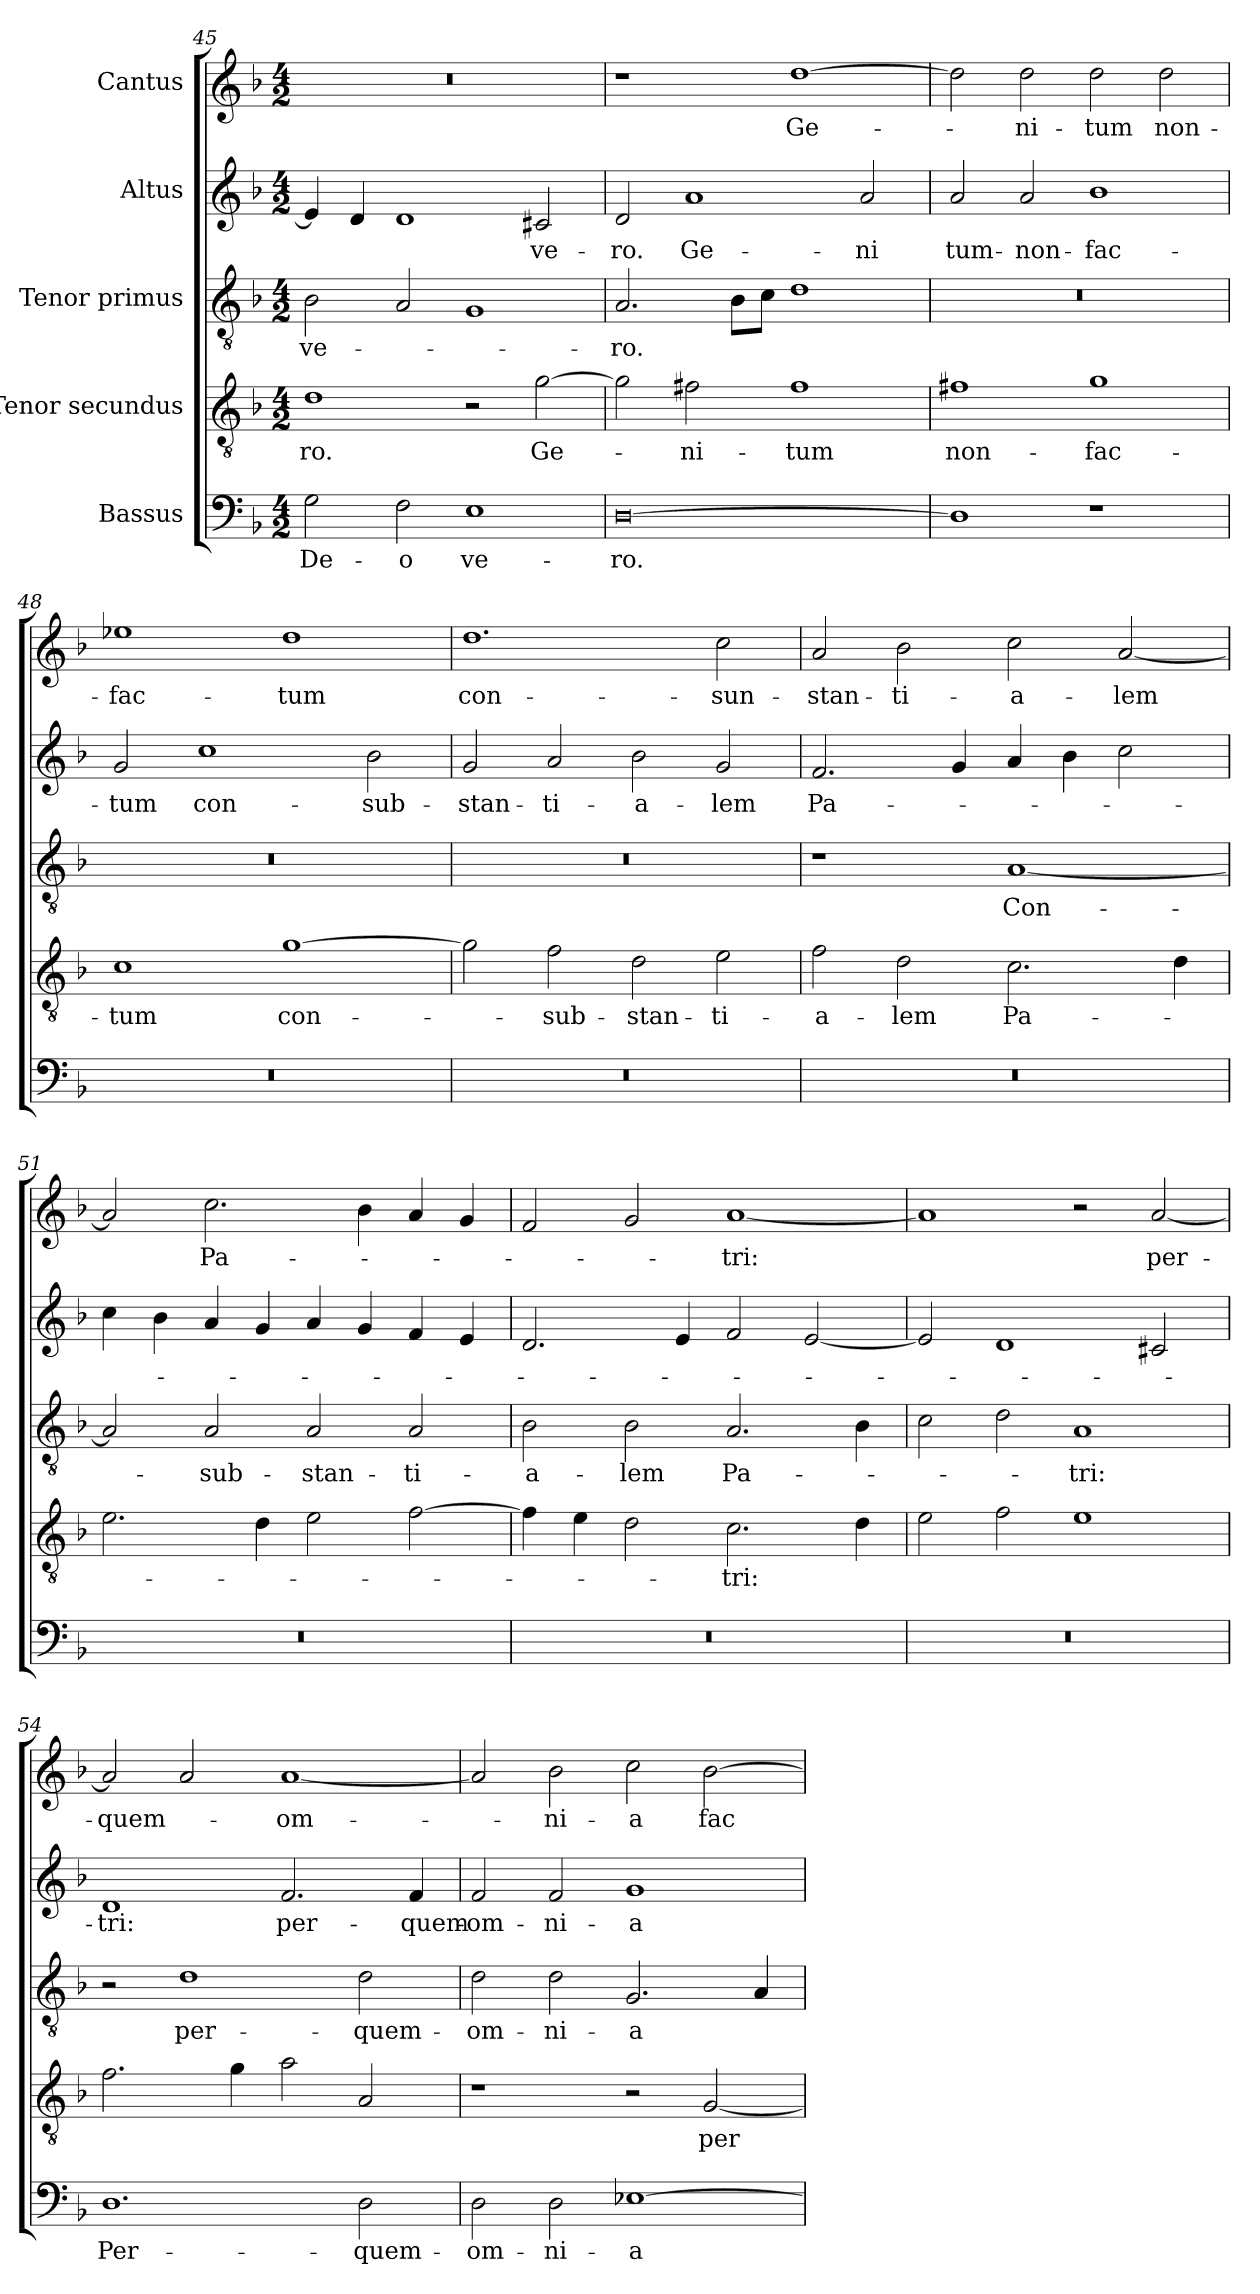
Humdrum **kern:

**kern	**text	**kern	**text	**kern	**text	**kern	**text	**kern	**text
*part5	*part5	*part4	*part4	*part3	*part3	*part2	*part2	*part1	*part1
*staff5	*staff5	*staff4	*staff4	*staff3	*staff3	*staff2	*staff2	*staff1	*staff1
*I"Bassus	*	*I"Tenor secundus	*	*I"Tenor primus	*	*I"Altus	*	*I"Cantus	*
*clefF4	*	*clefGv2	*	*clefGv2	*	*clefG2	*	*clefG2	*
*k[b-]	*	*k[b-]	*	*k[b-]	*	*k[b-]	*	*k[b-]	*
*M4/2	*	*M4/2	*	*M4/2	*	*M4/2	*	*M4/2	*
=45	=45	=45	=45	=45	=45	=45	=45	=45	=45
2G\	De-	1d\	-ro.	2B-\	ve-	4e/]	.	0r	.
.	.	.	.	.	.	4d/	.	.	.
2F\	-o	.	.	2A/	.	1d/	.	.	.
1E\	ve-	2r	.	1G/	.	.	.	.	.
.	.	[2g\	Ge-	.	.	2c#X/	ve-	.	.
=46	=46	=46	=46	=46	=46	=46	=46	=46	=46
[0D\	-ro.	2g\]	.	2.A/	-ro.	2d/	-ro.	1r	.
.	.	2f#X\	-ni-	.	.	1a/	Ge-	.	.
.	.	.	.	8B-\L	.	.	.	.	.
.	.	.	.	8c\J	.	.	.	.	.
.	.	1f#\	-tum	1d\	.	.	.	[1dd\	Ge-
.	.	.	.	.	.	2a/	-ni	.	.
=47	=47	=47	=47	=47	=47	=47	=47	=47	=47
1D\]	.	1f#X\	non-	0r	.	2a/	tum-	2dd\]	.
.	.	.	.	.	.	2a/	non-	2dd\	-ni-
1r	.	1g\	fac-	.	.	1b-\	fac-	2dd\	-tum
.	.	.	.	.	.	.	.	2dd\	non-
=48	=48	=48	=48	=48	=48	=48	=48	=48	=48
0r	.	1c\	-tum	0r	.	2g/	-tum	1ee-X\	fac-
.	.	.	.	.	.	1cc\	con-	.	.
.	.	[1g\	con-	.	.	.	.	1dd\	-tum
.	.	.	.	.	.	2b-\	-sub-	.	.
=49	=49	=49	=49	=49	=49	=49	=49	=49	=49
0r	.	2g\]	.	0r	.	2g/	-stan-	1.dd\	con-
.	.	2f\	-sub-	.	.	2a/	-ti-	.	.
.	.	2d\	-stan-	.	.	2b-\	-a-	.	.
.	.	2e\	-ti-	.	.	2g/	-lem	2cc\	-sun-
=50	=50	=50	=50	=50	=50	=50	=50	=50	=50
0r	.	2f\	-a-	1r	.	2.f/	Pa-	2a/	-stan-
.	.	2d\	-lem	.	.	.	.	2b-\	-ti-
.	.	.	.	.	.	4g/	.	.	.
.	.	2.c\	Pa-	[1A/	Con-	4a/	.	2cc\	-a-
.	.	.	.	.	.	4b-\	.	.	.
.	.	.	.	.	.	2cc\	.	[2a/	-lem
.	.	4d\	.	.	.	.	.	.	.
=51	=51	=51	=51	=51	=51	=51	=51	=51	=51
0r	.	2.e\	.	2A/]	.	4cc\	.	2a/]	.
.	.	.	.	.	.	4b-\	.	.	.
.	.	.	.	2A/	-sub-	4a/	.	2.cc\	Pa-
.	.	4d\	.	.	.	4g/	.	.	.
.	.	2e\	.	2A/	-stan-	4a/	.	.	.
.	.	.	.	.	.	4g/	.	4b-\	.
.	.	[2f\	.	2A/	-ti-	4f/	.	4a/	.
.	.	.	.	.	.	4e/	.	4g/	.
=52	=52	=52	=52	=52	=52	=52	=52	=52	=52
0r	.	4f\]	.	2B-\	-a-	2.d/	.	2f/	.
.	.	4e\	.	.	.	.	.	.	.
.	.	2d\	.	2B-\	-lem	.	.	2g/	.
.	.	.	.	.	.	4e/	.	.	.
.	.	2.c\	-tri:	2.A/	Pa-	2f/	.	[1a/	-tri:
.	.	.	.	.	.	[2e/	.	.	.
.	.	4d\	.	4B-\	.	.	.	.	.
=53	=53	=53	=53	=53	=53	=53	=53	=53	=53
0r	.	2e\	.	2c\	.	2e/]	.	1a/]	.
.	.	2f\	.	2d\	.	1d/	.	.	.
.	.	1e\	.	1A/	-tri:	.	.	2r	.
.	.	.	.	.	.	2c#X/	.	[2a/	per-
=54	=54	=54	=54	=54	=54	=54	=54	=54	=54
1.D\	Per-	2.f\	.	2r	.	1d/	-tri:	2a/]	quem-
.	.	.	.	1d\	per-	.	.	2a/	.
.	.	4g\	.	.	.	.	.	.	.
.	.	2a\	.	.	.	2.f/	per-	[1a/	om-
2D\	quem-	2A/	.	2d\	quem-	.	.	.	.
.	.	.	.	.	.	4f/	quem-	.	.
=55	=55	=55	=55	=55	=55	=55	=55	=55	=55
2D\	om-	1r	.	2d\	om-	2f/	om-	2a/]	.
2D\	-ni-	.	.	2d\	-ni-	2f/	-ni-	2b-\	-ni-
[1E-X\	-a	2r	.	2.G/	-a	1g/	-a	2cc\	-a
.	.	[2G/	per-	.	.	.	.	[2b-\	fac-
.	.	.	.	4A/	.	.	.	.	.
=	=	=	=	=	=	=	=	=	=
*-	*-	*-	*-	*-	*-	*-	*-	*-	*-
